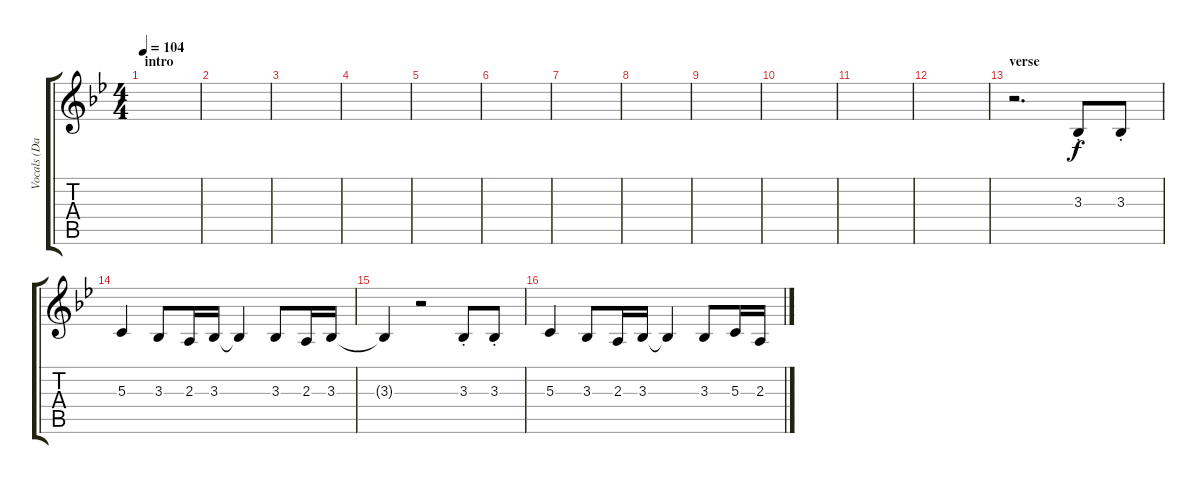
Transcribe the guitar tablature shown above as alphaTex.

\track ("Vocals (Davies)" "Vocals (Da") {instrument flute}
\staff {score tabs}
\tuning (E4 B3 G3 D3 A2 E2) {hide}
\ts (4 4)
\section ("" "intro")
\tempo 104
\clef g2
\ks bb
|
|
|
|
|
|
|
|
|
|
|
|
\section ("" "verse")
r.2{d} 3.3{st}.8 3.3{st}.8 |
5.3.4 3.3.8 2.3.16 3.3.16 3.3{t}.4 3.3.8 2.3.16 3.3.16 |
3.3{t}.4 r.2 3.3{st}.8 3.3{st}.8 |
5.3.4 3.3.8 2.3.16 3.3.16 3.3{t}.4 3.3.8 5.3.16 2.3.16
